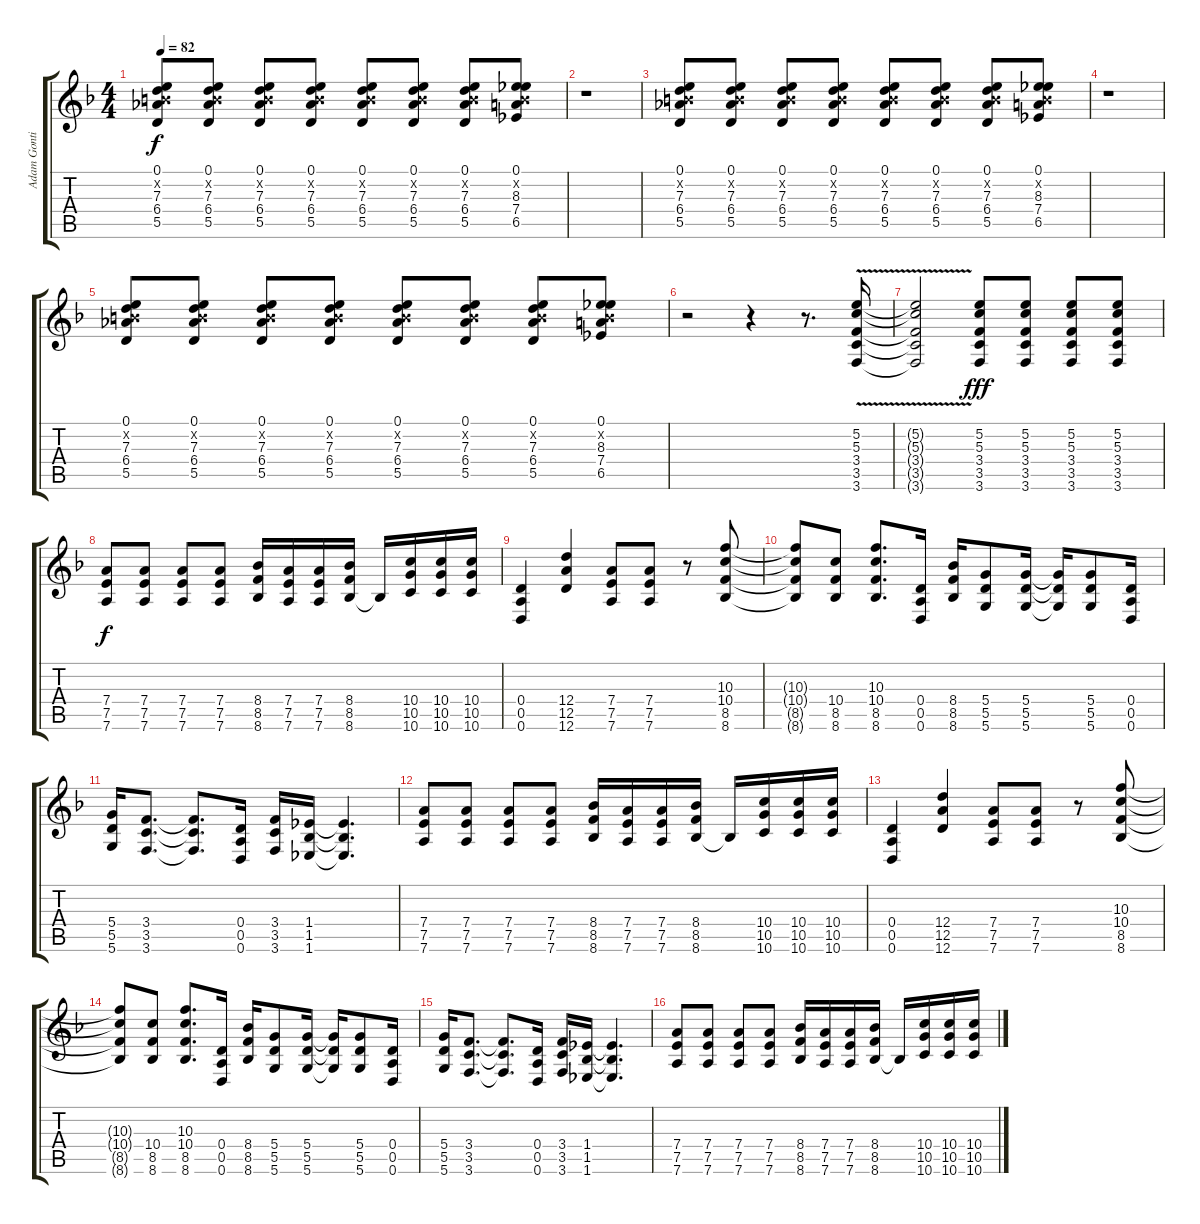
\track ("Adam Gontier" "Adam Gonti") {instrument distortionguitar}
\staff {score tabs}
\tuning (E4 B3 G3 D3 A2 D2) {hide}
\ts (4 4)
\tempo 82
\clef g2
\ks f
(0.1 0.2{x} 7.3 6.4 5.5).8{dy f} (0.1 0.2{x} 7.3 6.4 5.5).8 (0.1 0.2{x} 7.3 6.4 5.5).8 (0.1 0.2{x} 7.3 6.4 5.5).8 (0.1 0.2{x} 7.3 6.4 5.5).8 (0.1 0.2{x} 7.3 6.4 5.5).8 (0.1 0.2{x} 7.3 6.4 5.5).8 (0.1 0.2{x} 8.3 7.4 6.5).8 |
r.1 |
(0.1 0.2{x} 7.3 6.4 5.5).8 (0.1 0.2{x} 7.3 6.4 5.5).8 (0.1 0.2{x} 7.3 6.4 5.5).8 (0.1 0.2{x} 7.3 6.4 5.5).8 (0.1 0.2{x} 7.3 6.4 5.5).8 (0.1 0.2{x} 7.3 6.4 5.5).8 (0.1 0.2{x} 7.3 6.4 5.5).8 (0.1 0.2{x} 8.3 7.4 6.5).8 |
r.1 |
(0.1 0.2{x} 7.3 6.4 5.5).8 (0.1 0.2{x} 7.3 6.4 5.5).8 (0.1 0.2{x} 7.3 6.4 5.5).8 (0.1 0.2{x} 7.3 6.4 5.5).8 (0.1 0.2{x} 7.3 6.4 5.5).8 (0.1 0.2{x} 7.3 6.4 5.5).8 (0.1 0.2{x} 7.3 6.4 5.5).8 (0.1 0.2{x} 8.3 7.4 6.5).8 |
r.2 r.4 r.8{d} (5.2 5.3 3.4 3.5 3.6{v}).16 |
(5.2{t} 5.3{t} 3.4{t} 3.5{t} 3.6{t}).2 (5.2 5.3 3.4 3.5 3.6).8{dy fff} (5.2 5.3 3.4 3.5 3.6).8 (5.2 5.3 3.4 3.5 3.6).8 (5.2 5.3 3.4 3.5 3.6).8 |
(7.4 7.5 7.6).8{dy f} (7.4 7.5 7.6).8 (7.4 7.5 7.6).8 (7.4 7.5 7.6).8 (8.4 8.5 8.6).16 (7.4 7.5 7.6).16 (7.4 7.5 7.6).16 (8.4 8.5 8.6).16 8.6{t}.16 (10.4 10.5 10.6).16 (10.4 10.5 10.6).16 (10.4 10.5 10.6).16 |
(0.4 0.5 0.6).4 (12.4 12.5 12.6).4 (7.4 7.5 7.6).8 (7.4 7.5 7.6).8 r.8 (10.3 10.4 8.5 8.6).8 |
(10.3{t} 10.4{t} 8.5{t} 8.6{t}).8 (10.4 8.5 8.6).8 (10.3 10.4 8.5 8.6).8{d} (0.4 0.5 0.6).16 (8.4 8.5 8.6).16 (5.4 5.5 5.6).8 (5.4 5.5 5.6).16 (5.4{t} 5.5{t} 5.6{t}).16 (5.4 5.5 5.6).8 (0.4 0.5 0.6).16 |
(5.4 5.5 5.6).16 (3.4 3.5 3.6).8{d} (3.4{t} 3.5{t} 3.6{t}).8{d} (0.4 0.5 0.6).16 (3.4 3.5 3.6).16 (1.4 1.5 1.6).16 (1.4{t} 1.5{t} 1.6{t}).4{d} |
(7.4 7.5 7.6).8 (7.4 7.5 7.6).8 (7.4 7.5 7.6).8 (7.4 7.5 7.6).8 (8.4 8.5 8.6).16 (7.4 7.5 7.6).16 (7.4 7.5 7.6).16 (8.4 8.5 8.6).16 8.6{t}.16 (10.4 10.5 10.6).16 (10.4 10.5 10.6).16 (10.4 10.5 10.6).16 |
(0.4 0.5 0.6).4 (12.4 12.5 12.6).4 (7.4 7.5 7.6).8 (7.4 7.5 7.6).8 r.8 (10.3 10.4 8.5 8.6).8 |
(10.3{t} 10.4{t} 8.5{t} 8.6{t}).8 (10.4 8.5 8.6).8 (10.3 10.4 8.5 8.6).8{d} (0.4 0.5 0.6).16 (8.4 8.5 8.6).16 (5.4 5.5 5.6).8 (5.4 5.5 5.6).16 (5.4{t} 5.5{t} 5.6{t}).16 (5.4 5.5 5.6).8 (0.4 0.5 0.6).16 |
(5.4 5.5 5.6).16 (3.4 3.5 3.6).8{d} (3.4{t} 3.5{t} 3.6{t}).8{d} (0.4 0.5 0.6).16 (3.4 3.5 3.6).16 (1.4 1.5 1.6).16 (1.4{t} 1.5{t} 1.6{t}).4{d} |
(7.4 7.5 7.6).8 (7.4 7.5 7.6).8 (7.4 7.5 7.6).8 (7.4 7.5 7.6).8 (8.4 8.5 8.6).16 (7.4 7.5 7.6).16 (7.4 7.5 7.6).16 (8.4 8.5 8.6).16 8.6{t}.16 (10.4 10.5 10.6).16 (10.4 10.5 10.6).16 (10.4 10.5 10.6).16
